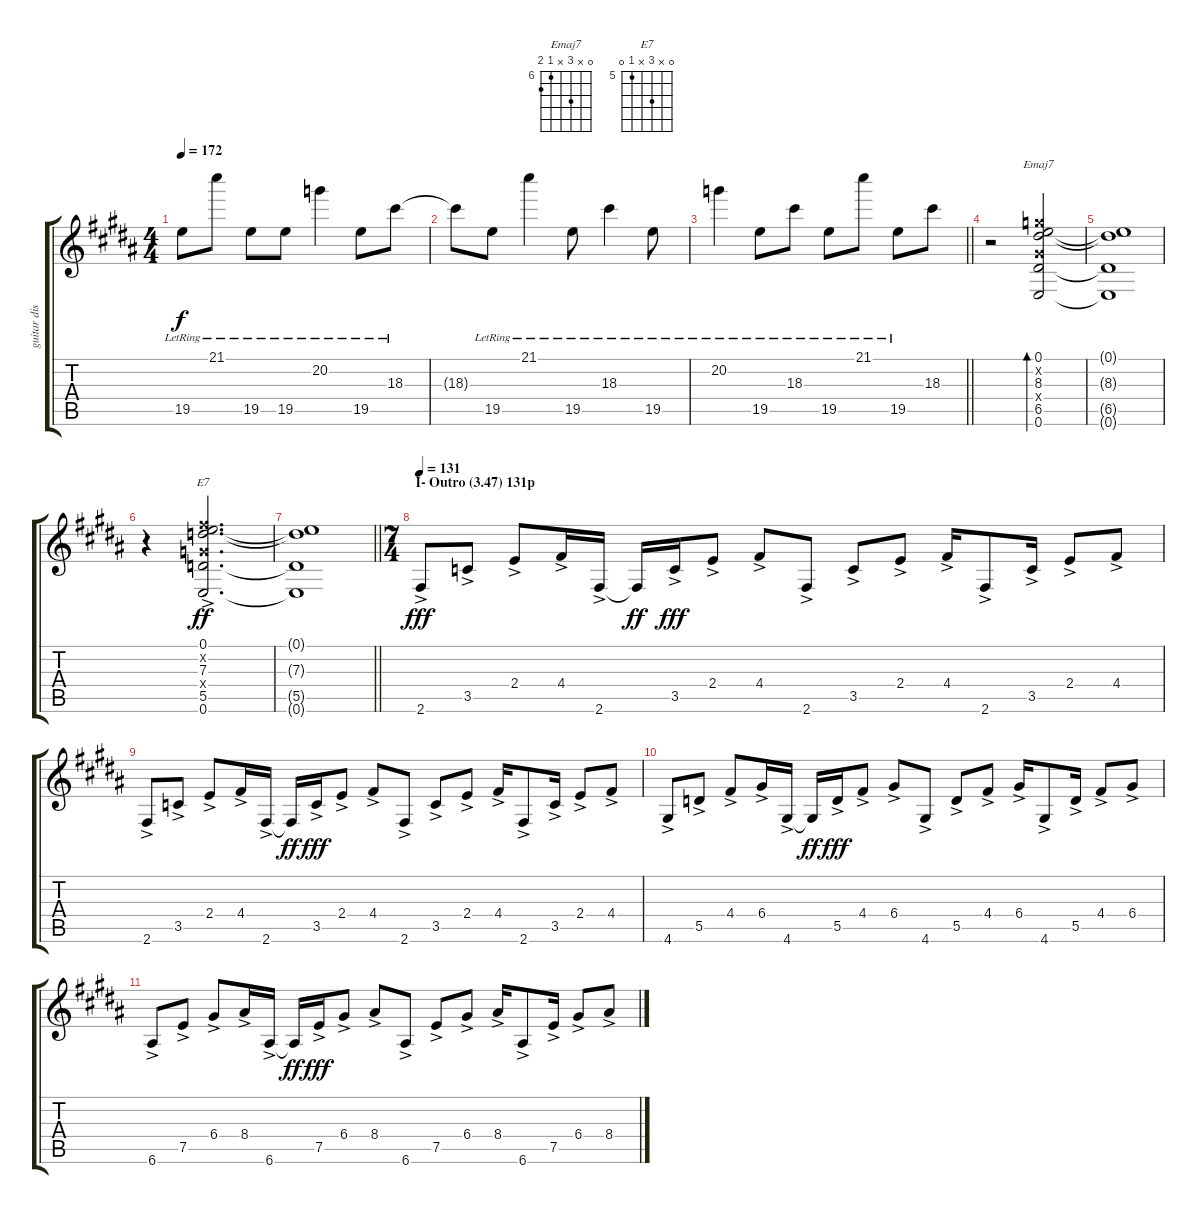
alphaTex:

\track ("guitar dist" "guitar dis") {instrument distortionguitar}
\staff {score tabs}
\tuning (E4 B3 G3 D3 A2 E2) {hide}
\chord ("Emaj7" 0 x 8 x 6 7) {firstfret 6}
\chord ("E7" 0 x 7 x 5 0) {firstfret 5}
\ts (4 4)
\tempo 172
\clef g2
\ks g#minor
19.5{lr}.8{dy f} 21.1{lr}.8 19.5{lr}.8 19.5{lr}.8 20.2{lr}.4 19.5{lr}.8 18.3{lr}.8 |
\ks b
18.3{t}.8 19.5{lr}.8 21.1{lr}.4 19.5{lr}.8 18.3{lr}.4 19.5{lr}.8 |
\barLineRight lightlight
\ks g#minor
20.2{lr}.4 19.5{lr}.8 18.3{lr}.8 19.5{lr}.8 21.1{lr}.8 19.5{lr}.8 18.3.8 |
\ks b
r.2 (0.1 8.2{x} 8.3 6.4{x} 6.5 0.6).2{bd 30 ch "Emaj7"} |
\ks g#minor
(0.1{t} 8.3{t} 6.5{t} 0.6{t}).1 |
r.4 (0.1{ac} 7.2{ac x} 7.3{ac} 5.4{ac x} 5.5{ac} 0.6{ac}).2{d ch "E7" dy ff} |
\barLineRight lightlight
(0.1{t} 7.3{t} 5.5{t} 0.6{t}).1 |
\ts (7 4)
\section ("" "I- Outro (3.47) 131p")
\tempo 131
\ks b
2.6{ac}.8{dy fff} 3.5{ac}.8 2.4{ac}.8 4.4{ac}.16 2.6{ac}.16 2.6{t}.16{dy ff} 3.5{ac}.16{dy fff} 2.4{ac}.8 4.4{ac}.8 2.6{ac}.8 3.5{ac}.8 2.4{ac}.8 4.4{ac}.16 2.6{ac}.8 3.5{ac}.16 2.4{ac}.8 4.4{ac}.8 |
\ks g#minor
2.6{ac}.8 3.5{ac}.8 2.4{ac}.8 4.4{ac}.16 2.6{ac}.16 2.6{t}.16{dy ff} 3.5{ac}.16{dy fff} 2.4{ac}.8 4.4{ac}.8 2.6{ac}.8 3.5{ac}.8 2.4{ac}.8 4.4{ac}.16 2.6{ac}.8 3.5{ac}.16 2.4{ac}.8 4.4{ac}.8 |
4.6{ac}.8 5.5{ac}.8 4.4{ac}.8 6.4{ac}.16 4.6{ac}.16 4.6{t}.16{dy ff} 5.5{ac}.16{dy fff} 4.4{ac}.8 6.4{ac}.8 4.6{ac}.8 5.5{ac}.8 4.4{ac}.8 6.4{ac}.16 4.6{ac}.8 5.5{ac}.16 4.4{ac}.8 6.4{ac}.8 |
6.6{ac}.8 7.5{ac}.8 6.4{ac}.8 8.4{ac}.16 6.6{ac}.16 6.6{t}.16{dy ff} 7.5{ac}.16{dy fff} 6.4{ac}.8 8.4{ac}.8 6.6{ac}.8 7.5{ac}.8 6.4{ac}.8 8.4{ac}.16 6.6{ac}.8 7.5{ac}.16 6.4{ac}.8 8.4{ac}.8
